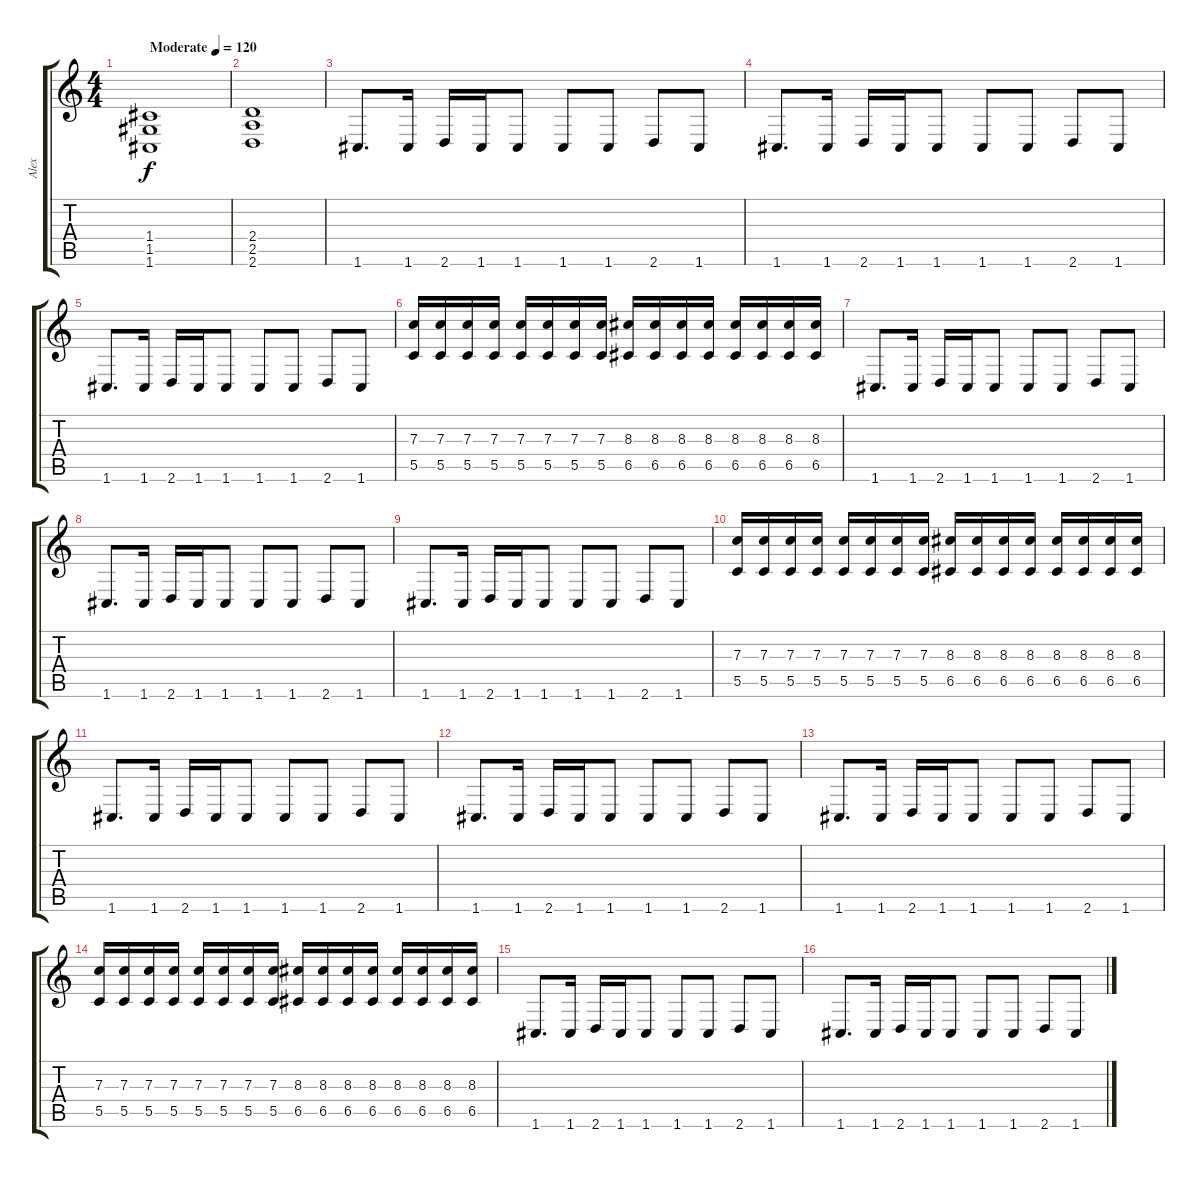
\track ("Alex" "Alex") {instrument distortionguitar}
\staff {score tabs}
\tuning (D4 A3 F3 C3 G2 C2) {hide}
\ts (4 4)
\tempo (120 "Moderate")
\clef g2
\ks c
(1.4 1.5 1.6).1{dy f instrument distortionguitar} |
(2.4 2.5 2.6).1 |
1.6.8{d} 1.6.16 2.6.16 1.6.16 1.6.8 1.6.8 1.6.8 2.6.8 1.6.8 |
1.6.8{d} 1.6.16 2.6.16 1.6.16 1.6.8 1.6.8 1.6.8 2.6.8 1.6.8 |
1.6.8{d} 1.6.16 2.6.16 1.6.16 1.6.8 1.6.8 1.6.8 2.6.8 1.6.8 |
(7.3 5.5).16 (7.3 5.5).16 (7.3 5.5).16 (7.3 5.5).16 (7.3 5.5).16 (7.3 5.5).16 (7.3 5.5).16 (7.3 5.5).16 (8.3 6.5).16 (8.3 6.5).16 (8.3 6.5).16 (8.3 6.5).16 (8.3 6.5).16 (8.3 6.5).16 (8.3 6.5).16 (8.3 6.5).16 |
1.6.8{d} 1.6.16 2.6.16 1.6.16 1.6.8 1.6.8 1.6.8 2.6.8 1.6.8 |
1.6.8{d} 1.6.16 2.6.16 1.6.16 1.6.8 1.6.8 1.6.8 2.6.8 1.6.8 |
1.6.8{d} 1.6.16 2.6.16 1.6.16 1.6.8 1.6.8 1.6.8 2.6.8 1.6.8 |
(7.3 5.5).16 (7.3 5.5).16 (7.3 5.5).16 (7.3 5.5).16 (7.3 5.5).16 (7.3 5.5).16 (7.3 5.5).16 (7.3 5.5).16 (8.3 6.5).16 (8.3 6.5).16 (8.3 6.5).16 (8.3 6.5).16 (8.3 6.5).16 (8.3 6.5).16 (8.3 6.5).16 (8.3 6.5).16 |
1.6.8{d} 1.6.16 2.6.16 1.6.16 1.6.8 1.6.8 1.6.8 2.6.8 1.6.8 |
1.6.8{d} 1.6.16 2.6.16 1.6.16 1.6.8 1.6.8 1.6.8 2.6.8 1.6.8 |
1.6.8{d} 1.6.16 2.6.16 1.6.16 1.6.8 1.6.8 1.6.8 2.6.8 1.6.8 |
(7.3 5.5).16 (7.3 5.5).16 (7.3 5.5).16 (7.3 5.5).16 (7.3 5.5).16 (7.3 5.5).16 (7.3 5.5).16 (7.3 5.5).16 (8.3 6.5).16 (8.3 6.5).16 (8.3 6.5).16 (8.3 6.5).16 (8.3 6.5).16 (8.3 6.5).16 (8.3 6.5).16 (8.3 6.5).16 |
1.6.8{d} 1.6.16 2.6.16 1.6.16 1.6.8 1.6.8 1.6.8 2.6.8 1.6.8 |
1.6.8{d} 1.6.16 2.6.16 1.6.16 1.6.8 1.6.8 1.6.8 2.6.8 1.6.8
